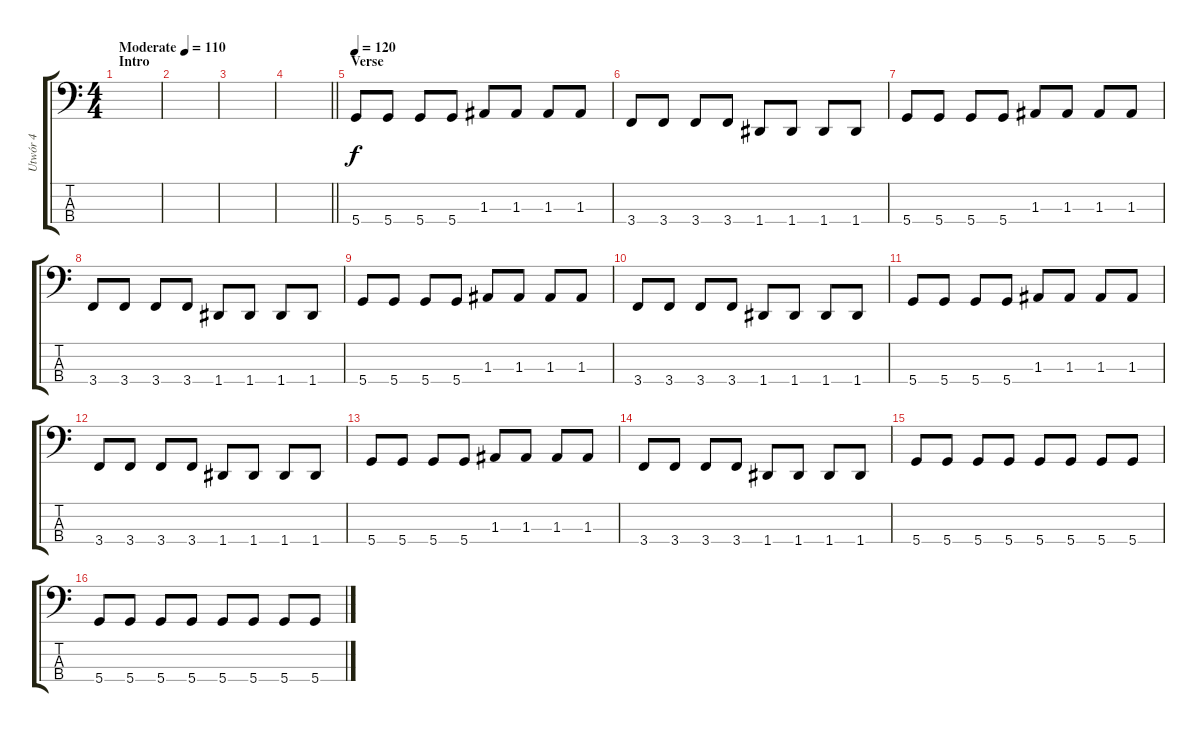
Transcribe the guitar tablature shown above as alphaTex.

\track ("Utwór 4" "Utwór 4") {instrument electricbassfinger}
\staff {score tabs}
\tuning (G2 D2 A1 D1) {hide}
\ts (4 4)
\section ("" "Intro")
\tempo (110 "Moderate")
\clef f4
\ks c
|
|
|
\barLineRight lightlight
|
\section ("" "Verse")
\tempo 120
5.4.8 5.4.8 5.4.8 5.4.8 1.3.8 1.3.8 1.3.8 1.3.8 |
3.4.8 3.4.8 3.4.8 3.4.8 1.4.8 1.4.8 1.4.8 1.4.8 |
5.4.8 5.4.8 5.4.8 5.4.8 1.3.8 1.3.8 1.3.8 1.3.8 |
3.4.8 3.4.8 3.4.8 3.4.8 1.4.8 1.4.8 1.4.8 1.4.8 |
5.4.8 5.4.8 5.4.8 5.4.8 1.3.8 1.3.8 1.3.8 1.3.8 |
3.4.8 3.4.8 3.4.8 3.4.8 1.4.8 1.4.8 1.4.8 1.4.8 |
5.4.8 5.4.8 5.4.8 5.4.8 1.3.8 1.3.8 1.3.8 1.3.8 |
3.4.8 3.4.8 3.4.8 3.4.8 1.4.8 1.4.8 1.4.8 1.4.8 |
5.4.8 5.4.8 5.4.8 5.4.8 1.3.8 1.3.8 1.3.8 1.3.8 |
3.4.8 3.4.8 3.4.8 3.4.8 1.4.8 1.4.8 1.4.8 1.4.8 |
5.4.8 5.4.8 5.4.8 5.4.8 5.4.8 5.4.8 5.4.8 5.4.8 |
5.4.8 5.4.8 5.4.8 5.4.8 5.4.8 5.4.8 5.4.8 5.4.8
